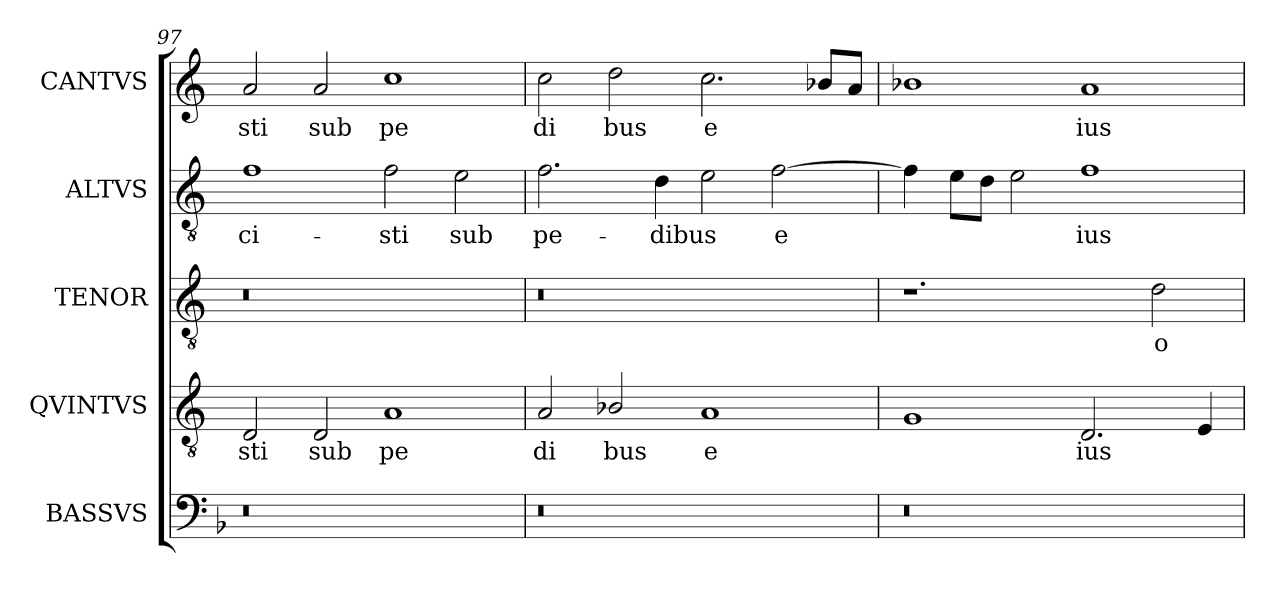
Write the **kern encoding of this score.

**kern	**kern	**text	**kern	**text	**kern	**text	**kern	**text
*part5	*part4	*part4	*part3	*part3	*part2	*part2	*part1	*part1
*staff5	*staff4	*staff4	*staff3	*staff3	*staff2	*staff2	*staff1	*staff1
*I"BASSVS	*I"QVINTVS	*	*I"TENOR	*	*I"ALTVS	*	*I"CANTVS	*
*clefF4	*clefGv2	*	*clefGv2	*	*clefGv2	*	*clefG2	*
*	*ITrd-3c-5	*	*ITrd-3c-5	*	*ITrd-3c-5	*	*ITrd-3c-5	*
*k[b-]	*k[b-]	*	*k[b-]	*	*k[b-]	*	*k[b-]	*
*F:	*F:	*	*F:	*	*F:	*	*F:	*
=97	=97	=97	=97	=97	=97	=97	=97	=97
!	!	!LO:LY:b:cj	!	!	!	!LO:LY:b:cj	!	!LO:LY:b:cj
0r	2G/	sti	0r	.	1b-	-ci-	2dd/	sti
!	!	!LO:LY:b:cj	!	!	!	!	!	!LO:LY:b:cj
.	2G/	sub	.	.	.	.	2dd/	sub
!	!	!LO:LY:b:cj	!	!	!	!LO:LY:b:cj	!	!LO:LY:b:cj
.	1d	pe	.	.	2b-\	-sti	1ff	pe
!	!	!	!	!	!	!LO:LY:b:cj	!	!
.	.	.	.	.	2a\	sub	.	.
=98	=98	=98	=98	=98	=98	=98	=98	=98
!	!	!LO:LY:b:cj	!	!	!	!LO:LY:b:cj	!	!LO:LY:b:cj
0r	2d/	di	0r	.	2.b-\	pe-	2ff\	di
!	!	!LO:LY:b:cj	!	!	!	!	!	!LO:LY:b:cj
.	2e-X/	bus	.	.	.	.	2gg\	bus
!	!	!	!	!	!	!LO:LY:b:cj	!	!
.	.	.	.	.	4g\	-dibus	.	.
!	!	!LO:LY:b:cj	!	!	!	!LO:LY:b:cj	!	!LO:LY:b:cj
.	1d	e	.	.	2a\	.	2.ff\	e
!	!	!	!	!	!	!LO:LY:b:cj	!	!
.	.	.	.	.	[<2b-\	e-	.	.
!	!	!	!	!	!	!	!	!LO:LY:b:cj
.	.	.	.	.	.	.	8ee-/L	.
!	!	!	!	!	!	!	!	!LO:LY:b:cj
.	.	.	.	.	.	.	8dd/J	.
!!LO:LB:g=z
=99	=99	=99	=99	=99	=99	=99	=99	=99
!	!	!LO:LY:b:cj	!	!	!	!LO:LY:b:cj	!	!LO:LY:b:cj
0r	1c	.	1.r	.	4b-\]	--	1ee-X	.
!	!	!	!	!	!	!LO:LY:b:cj	!	!
.	.	.	.	.	8a\L	--	.	.
!	!	!	!	!	!	!LO:LY:b:cj	!	!
.	.	.	.	.	8g\J	--	.	.
!	!	!	!	!	!	!LO:LY:b:cj	!	!
.	.	.	.	.	2a\	--	.	.
!	!	!LO:LY:b:cj	!	!	!	!LO:LY:b:cj	!	!LO:LY:b:cj
.	2.G/	ius	.	.	1b-	-ius	1dd	ius
!	!	!	!	!LO:LY:b:cj	!	!	!	!
.	.	.	2g\	o	.	.	.	.
!	!	!LO:LY:b:cj	!	!	!	!	!	!
.	4A/	.	.	.	.	.	.	.
=	=	=	=	=	=	=	=	=
*-	*-	*-	*-	*-	*-	*-	*-	*-
